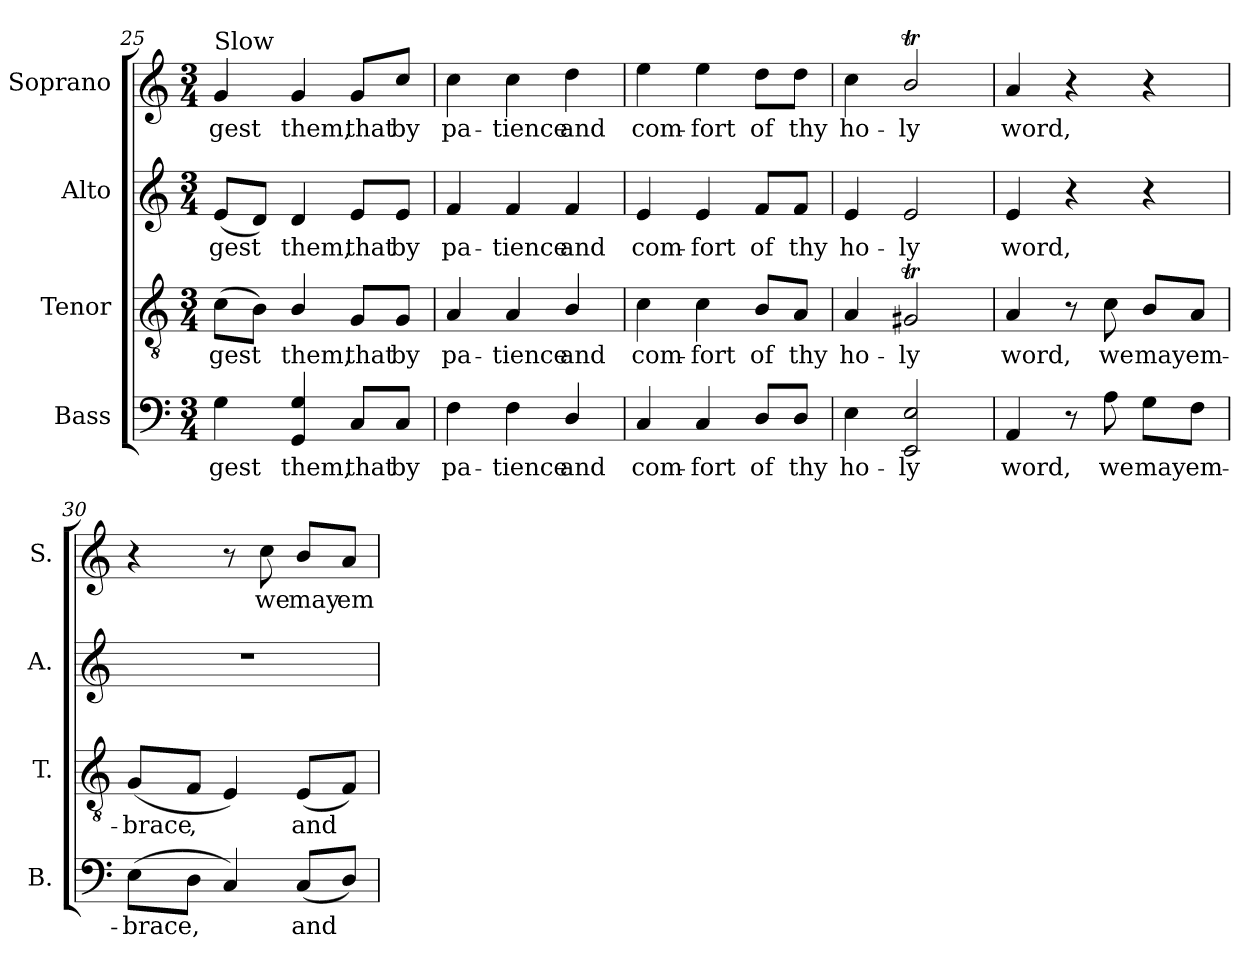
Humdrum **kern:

**kern	**text	**kern	**text	**kern	**text	**kern	**text
*part4	*part4	*part3	*part3	*part2	*part2	*part1	*part1
*staff4	*staff4	*staff3	*staff3	*staff2	*staff2	*staff1	*staff1
*I"Bass	*	*I"Tenor	*	*I"Alto	*	*I"Soprano	*
*I'B.	*	*I'T.	*	*I'A.	*	*I'S.	*
*clefF4	*	*clefGv2	*	*clefG2	*	*clefG2	*
*	*	*ITrd7c12	*	*	*	*	*
*k[]	*	*k[]	*	*k[]	*	*k[]	*
*C:	*	*C:	*	*C:	*	*C:	*
*M3/4	*	*M3/4	*	*M3/4	*	*M3/4	*
*MM60	*	*MM60	*	*MM60	*	*MM60	*
=25	=25	=25	=25	=25	=25	=25	=25
!	!LO:LY:b:color=#000000	!	!	!	!	!	!
!	!	!	!LO:LY:b:color=#000000	!	!	!	!
!	!	!	!	!	!LO:LY:b:color=#000000	!	!
!	!	!	!	!	!	!LO:TX:a:t=Slow	!
!	!	!	!	!	!	!	!LO:LY:b:color=#000000
4Gi\	-gest	(8Ci\L	-gest	(8ei/L	-gest	4gi/	-gest
.	.	8BBi\J)	.	8di/J)	.	.	.
!	!LO:LY:b:color=#000000	!	!	!	!	!	!
!	!	!	!LO:LY:b:color=#000000	!	!	!	!
!	!	!	!	!	!LO:LY:b:color=#000000	!	!
!	!	!	!	!	!	!	!LO:LY:b:color=#000000
4GGi/ 4Gi	them,	4BBi/	them,	4di/	them,	4gi/	them,
!	!LO:LY:b:color=#000000	!	!	!	!	!	!
!	!	!	!LO:LY:b:color=#000000	!	!	!	!
!	!	!	!	!	!LO:LY:b:color=#000000	!	!
!	!	!	!	!	!	!	!LO:LY:b:color=#000000
8Ci/L	that	8GGi/L	that	8ei/L	that	8gi/L	that
!	!LO:LY:b:color=#000000	!	!	!	!	!	!
!	!	!	!LO:LY:b:color=#000000	!	!	!	!
!	!	!	!	!	!LO:LY:b:color=#000000	!	!
!	!	!	!	!	!	!	!LO:LY:b:color=#000000
8Ci/J	by	8GGi/J	by	8ei/J	by	8cci/J	by
=26	=26	=26	=26	=26	=26	=26	=26
!	!LO:LY:b:color=#000000	!	!	!	!	!	!
!	!	!	!LO:LY:b:color=#000000	!	!	!	!
!	!	!	!	!	!LO:LY:b:color=#000000	!	!
!	!	!	!	!	!	!	!LO:LY:b:color=#000000
4Fi\	pa-	4AAi/	pa-	4fi/	pa-	4cci\	pa-
!	!LO:LY:b:color=#000000	!	!	!	!	!	!
!	!	!	!LO:LY:b:color=#000000	!	!	!	!
!	!	!	!	!	!LO:LY:b:color=#000000	!	!
!	!	!	!	!	!	!	!LO:LY:b:color=#000000
4Fi\	-tience	4AAi/	-tience	4fi/	-tience	4cci\	-tience
!	!LO:LY:b:color=#000000	!	!	!	!	!	!
!	!	!	!LO:LY:b:color=#000000	!	!	!	!
!	!	!	!	!	!LO:LY:b:color=#000000	!	!
!	!	!	!	!	!	!	!LO:LY:b:color=#000000
4Di/	and	4BBi/	and	4fi/	and	4ddi\	and
=27	=27	=27	=27	=27	=27	=27	=27
!	!LO:LY:b:color=#000000	!	!	!	!	!	!
!	!	!	!LO:LY:b:color=#000000	!	!	!	!
!	!	!	!	!	!LO:LY:b:color=#000000	!	!
!	!	!	!	!	!	!	!LO:LY:b:color=#000000
4Ci/	com-	4Ci\	com-	4ei/	com-	4eei\	com-
!	!LO:LY:b:color=#000000	!	!	!	!	!	!
!	!	!	!LO:LY:b:color=#000000	!	!	!	!
!	!	!	!	!	!LO:LY:b:color=#000000	!	!
!	!	!	!	!	!	!	!LO:LY:b:color=#000000
4Ci/	-fort	4Ci\	-fort	4ei/	-fort	4eei\	-fort
!	!LO:LY:b:color=#000000	!	!	!	!	!	!
!	!	!	!LO:LY:b:color=#000000	!	!	!	!
!	!	!	!	!	!LO:LY:b:color=#000000	!	!
!	!	!	!	!	!	!	!LO:LY:b:color=#000000
8Di/L	of	8BBi/L	of	8fi/L	of	8ddi\L	of
!	!LO:LY:b:color=#000000	!	!	!	!	!	!
!	!	!	!LO:LY:b:color=#000000	!	!	!	!
!	!	!	!	!	!LO:LY:b:color=#000000	!	!
!	!	!	!	!	!	!	!LO:LY:b:color=#000000
8Di/J	thy	8AAi/J	thy	8fi/J	thy	8ddi\J	thy
=28	=28	=28	=28	=28	=28	=28	=28
!	!LO:LY:b:color=#000000	!	!	!	!	!	!
!	!	!	!LO:LY:b:color=#000000	!	!	!	!
!	!	!	!	!	!LO:LY:b:color=#000000	!	!
!	!	!	!	!	!	!	!LO:LY:b:color=#000000
4Ei\	ho-	4AAi/	ho-	4ei/	ho-	4cci\	ho-
!	!LO:LY:b:color=#000000	!	!	!	!	!	!
!	!	!	!LO:LY:b:color=#000000	!	!	!	!
!	!	!	!	!	!LO:LY:b:color=#000000	!	!
!	!	!	!	!	!	!	!LO:LY:b:color=#000000
2EEi/ 2Ei	-ly	2GG#Xti/	-ly	2ei/	-ly	2bti/	-ly
=29	=29	=29	=29	=29	=29	=29	=29
!	!LO:LY:b:color=#000000	!	!	!	!	!	!
!	!	!	!LO:LY:b:color=#000000	!	!	!	!
!	!	!	!	!	!LO:LY:b:color=#000000	!	!
!	!	!	!	!	!	!	!LO:LY:b:color=#000000
4AAi/	word,	4AAi/	word,	4ei/	word,	4ai/	word,
8r	.	8r	.	4r	.	4r	.
!	!LO:LY:b:color=#000000	!	!	!	!	!	!
!	!	!	!LO:LY:b:color=#000000	!	!	!	!
8Ai\	we	8Ci\	we	.	.	.	.
!	!LO:LY:b:color=#000000	!	!	!	!	!	!
!	!	!	!LO:LY:b:color=#000000	!	!	!	!
8Gi\L	may	8BBi/L	may	4r	.	4r	.
!	!LO:LY:b:color=#000000	!	!	!	!	!	!
!	!	!	!LO:LY:b:color=#000000	!	!	!	!
8Fi\J	em-	8AAi/J	em-	.	.	.	.
!!LO:LB:g=z
=30	=30	=30	=30	=30	=30	=30	=30
!	!LO:LY:b:color=#000000	!	!	!	!	!	!
!	!	!	!LO:LY:b:color=#000000	!LO:N:vis=1	!	!	!
(8Ei\L	-brace,	(8GGi/L	-brace	2.r	.	4r	.
!	!	!	!LO:LY:b:color=#000000	!	!	!	!
8Di\J	.	8FFi/J	,	.	.	.	.
4Ci/)	.	4EEi/)	.	.	.	8r	.
!	!	!	!	!	!	!	!LO:LY:b:color=#000000
.	.	.	.	.	.	8cci\	we
!	!LO:LY:b:color=#000000	!	!	!	!	!	!
!	!	!	!LO:LY:b:color=#000000	!	!	!	!
!	!	!	!	!	!	!	!LO:LY:b:color=#000000
(8Ci/L	and	(8EEi/L	and	.	.	8bi/L	may
!	!	!	!	!	!	!	!LO:LY:b:color=#000000
8Di/J)	.	8FFi/J)	.	.	.	8ai/J	em-
=	=	=	=	=	=	=	=
*-	*-	*-	*-	*-	*-	*-	*-
